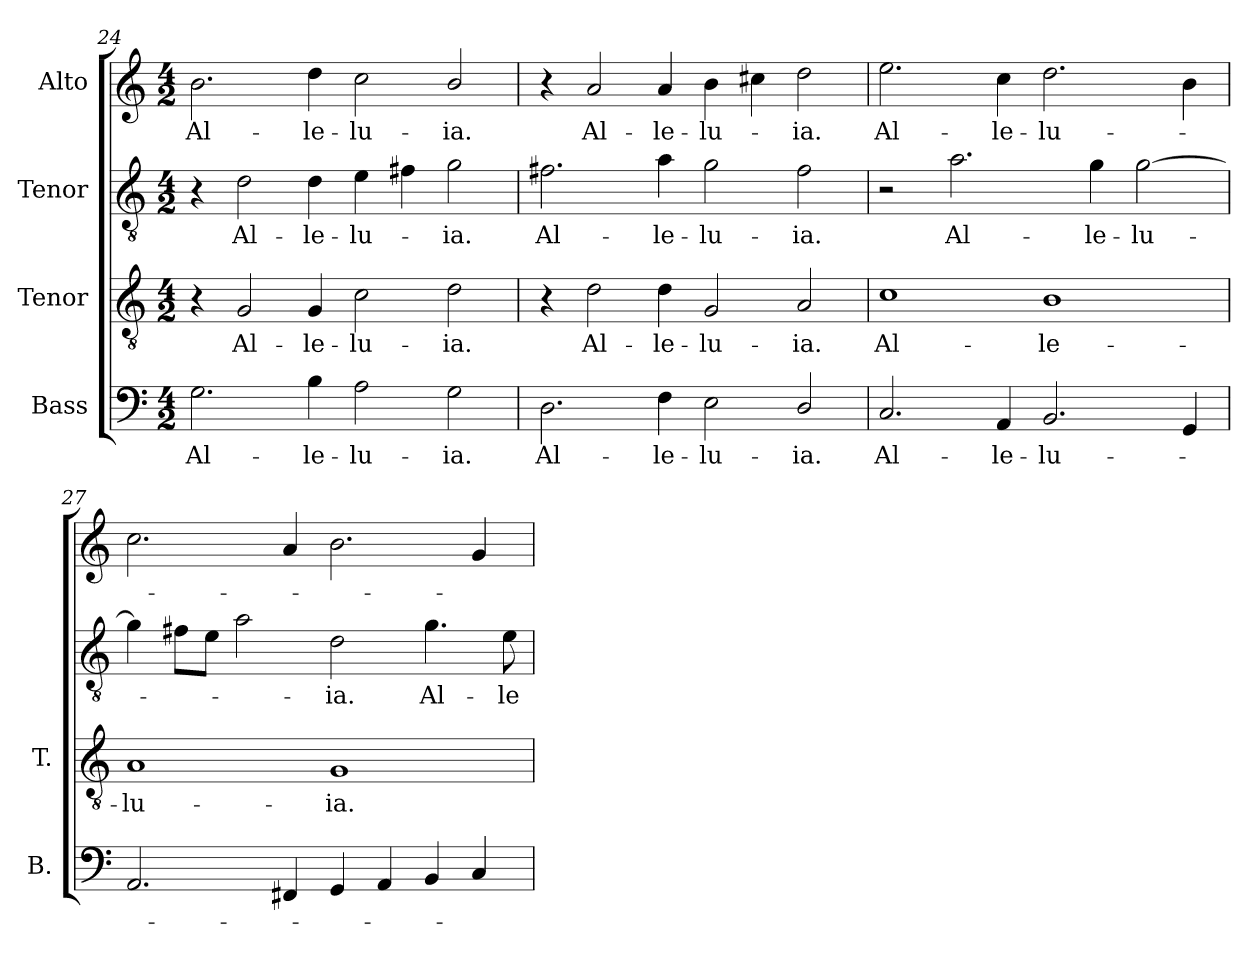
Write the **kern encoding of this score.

**kern	**text	**kern	**text	**kern	**text	**kern	**text
*part4	*part4	*part3	*part3	*part2	*part2	*part1	*part1
*staff4	*staff4	*staff3	*staff3	*staff2	*staff2	*staff1	*staff1
*I"Bass	*	*I"Tenor	*	*I"Tenor	*	*I"Alto	*
*I'B.	*	*I'T.	*	*	*	*	*
*clefF4	*	*clefGv2	*	*clefGv2	*	*clefG2	*
*	*	*ITrd7c12	*	*ITrd7c12	*	*	*
*k[]	*	*k[]	*	*k[]	*	*k[]	*
*C:	*	*C:	*	*C:	*	*C:	*
*M4/2	*	*M4/2	*	*M4/2	*	*M4/2	*
=24	=24	=24	=24	=24	=24	=24	=24
!	!LO:LY:b:color=#000000	!	!	!	!	!	!
!	!	!	!	!	!	!	!LO:LY:b:color=#000000
2.Gi\	Al-	4r	.	4r	.	2.bi\	Al-
!	!	!	!LO:LY:b:color=#000000	!	!	!	!
!	!	!	!	!	!LO:LY:b:color=#000000	!	!
.	.	2GGi/	Al-	2Di\	Al-	.	.
!	!LO:LY:b:color=#000000	!	!	!	!	!	!
!	!	!	!LO:LY:b:color=#000000	!	!	!	!
!	!	!	!	!	!LO:LY:b:color=#000000	!	!
!	!	!	!	!	!	!	!LO:LY:b:color=#000000
4Bi\	-le-	4GGi/	-le-	4Di\	-le-	4ddi\	-le-
!	!LO:LY:b:color=#000000	!	!	!	!	!	!
!	!	!	!LO:LY:b:color=#000000	!	!	!	!
!	!	!	!	!	!LO:LY:b:color=#000000	!	!
!	!	!	!	!	!	!	!LO:LY:b:color=#000000
2Ai\	-lu-	2Ci\	-lu-	4Ei\	-lu-	2cci\	-lu-
.	.	.	.	4F#Xi\	.	.	.
!	!LO:LY:b:color=#000000	!	!	!	!	!	!
!	!	!	!LO:LY:b:color=#000000	!	!	!	!
!	!	!	!	!	!LO:LY:b:color=#000000	!	!
!	!	!	!	!	!	!	!LO:LY:b:color=#000000
2Gi\	-ia.	2Di\	-ia.	2Gi\	-ia.	2bi/	-ia.
=25	=25	=25	=25	=25	=25	=25	=25
!	!LO:LY:b:color=#000000	!	!	!	!	!	!
!	!	!	!	!	!LO:LY:b:color=#000000	!	!
2.Di\	Al-	4r	.	2.F#Xi\	Al-	4r	.
!	!	!	!LO:LY:b:color=#000000	!	!	!	!
!	!	!	!	!	!	!	!LO:LY:b:color=#000000
.	.	2Di\	Al-	.	.	2ai/	Al-
!	!LO:LY:b:color=#000000	!	!	!	!	!	!
!	!	!	!LO:LY:b:color=#000000	!	!	!	!
!	!	!	!	!	!LO:LY:b:color=#000000	!	!
!	!	!	!	!	!	!	!LO:LY:b:color=#000000
4Fi\	-le-	4Di\	-le-	4Ai\	-le-	4ai/	-le-
!	!LO:LY:b:color=#000000	!	!	!	!	!	!
!	!	!	!LO:LY:b:color=#000000	!	!	!	!
!	!	!	!	!	!LO:LY:b:color=#000000	!	!
!	!	!	!	!	!	!	!LO:LY:b:color=#000000
2Ei\	-lu-	2GGi/	-lu-	2Gi\	-lu-	4bi\	-lu-
.	.	.	.	.	.	4cc#Xi\	.
!	!LO:LY:b:color=#000000	!	!	!	!	!	!
!	!	!	!LO:LY:b:color=#000000	!	!	!	!
!	!	!	!	!	!LO:LY:b:color=#000000	!	!
!	!	!	!	!	!	!	!LO:LY:b:color=#000000
2Di/	-ia.	2AAi/	-ia.	2F#i\	-ia.	2ddi\	-ia.
!!LO:LB:g=z
=26	=26	=26	=26	=26	=26	=26	=26
!	!LO:LY:b:color=#000000	!	!	!	!	!	!
!	!	!	!LO:LY:b:color=#000000	!	!	!	!
!	!	!	!	!	!	!	!LO:LY:b:color=#000000
2.Ci/	Al-	1Ci	Al-	2r	.	2.eei\	Al-
!	!	!	!	!	!LO:LY:b:color=#000000	!	!
.	.	.	.	2.Ai\	Al-	.	.
!	!LO:LY:b:color=#000000	!	!	!	!	!	!
!	!	!	!	!	!	!	!LO:LY:b:color=#000000
4AAi/	-le-	.	.	.	.	4cci\	-le-
!	!LO:LY:b:color=#000000	!	!	!	!	!	!
!	!	!	!LO:LY:b:color=#000000	!	!	!	!
!	!	!	!	!	!	!	!LO:LY:b:color=#000000
2.BBi/	-lu-	1BBi	-le-	.	.	2.ddi\	-lu-
!	!	!	!	!	!LO:LY:b:color=#000000	!	!
.	.	.	.	4Gi\	-le-	.	.
!	!	!	!	!	!LO:LY:b:color=#000000	!	!
.	.	.	.	[2Gi\	-lu-	.	.
4GGi/	.	.	.	.	.	4bi\	.
=27	=27	=27	=27	=27	=27	=27	=27
!	!	!	!LO:LY:b:color=#000000	!	!	!	!
2.AAi/	.	1AAi	-lu-	4Gi\]	.	2.cci\	.
.	.	.	.	8F#Xi\L	.	.	.
.	.	.	.	8Ei\J	.	.	.
.	.	.	.	2Ai\	.	.	.
4FF#Xi/	.	.	.	.	.	4ai/	.
!	!	!	!LO:LY:b:color=#000000	!	!	!	!
!	!	!	!	!	!LO:LY:b:color=#000000	!	!
4GGi/	.	1GGi	-ia.	2Di\	-ia.	2.bi\	.
4AAi/	.	.	.	.	.	.	.
!	!	!	!	!	!LO:LY:b:color=#000000	!	!
4BBi/	.	.	.	4.Gi\	Al-	.	.
4Ci/	.	.	.	.	.	4gi/	.
!	!	!	!	!	!LO:LY:b:color=#000000	!	!
.	.	.	.	8Ei\	-le-	.	.
=	=	=	=	=	=	=	=
*-	*-	*-	*-	*-	*-	*-	*-
